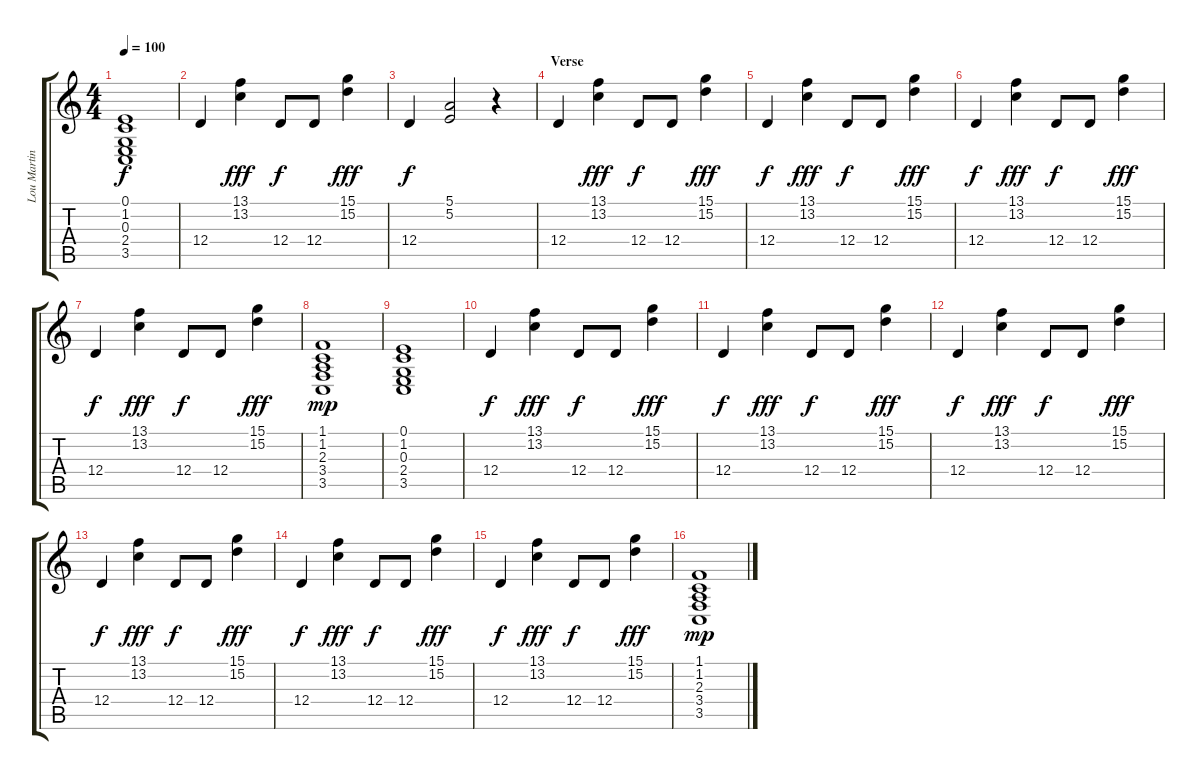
\track ("Lou Martin" "Lou Martin") {instrument rockorgan}
\staff {score tabs}
\tuning (E4 B3 G3 D3 A2 E2) {hide}
\ts (4 4)
\tempo 100
\clef g2
\ks c
(0.1 1.2 0.3 2.4 3.5).1{dy f} |
12.4.4 (13.1 13.2).4{dy fff} 12.4.8{dy f} 12.4.8 (15.1 15.2).4{dy fff} |
12.4.4{dy f} (5.1 5.2).2 r.4 |
\section ("" "Verse")
12.4.4 (13.1 13.2).4{dy fff} 12.4.8{dy f} 12.4.8 (15.1 15.2).4{dy fff} |
12.4.4{dy f} (13.1 13.2).4{dy fff} 12.4.8{dy f} 12.4.8 (15.1 15.2).4{dy fff} |
12.4.4{dy f} (13.1 13.2).4{dy fff} 12.4.8{dy f} 12.4.8 (15.1 15.2).4{dy fff} |
12.4.4{dy f} (13.1 13.2).4{dy fff} 12.4.8{dy f} 12.4.8 (15.1 15.2).4{dy fff} |
(1.1 1.2 2.3 3.4 3.5).1{dy mp} |
(0.1 1.2 0.3 2.4 3.5).1 |
12.4.4{dy f} (13.1 13.2).4{dy fff} 12.4.8{dy f} 12.4.8 (15.1 15.2).4{dy fff} |
12.4.4{dy f} (13.1 13.2).4{dy fff} 12.4.8{dy f} 12.4.8 (15.1 15.2).4{dy fff} |
12.4.4{dy f} (13.1 13.2).4{dy fff} 12.4.8{dy f} 12.4.8 (15.1 15.2).4{dy fff} |
12.4.4{dy f} (13.1 13.2).4{dy fff} 12.4.8{dy f} 12.4.8 (15.1 15.2).4{dy fff} |
12.4.4{dy f} (13.1 13.2).4{dy fff} 12.4.8{dy f} 12.4.8 (15.1 15.2).4{dy fff} |
12.4.4{dy f} (13.1 13.2).4{dy fff} 12.4.8{dy f} 12.4.8 (15.1 15.2).4{dy fff} |
(1.1 1.2 2.3 3.4 3.5).1{dy mp}
